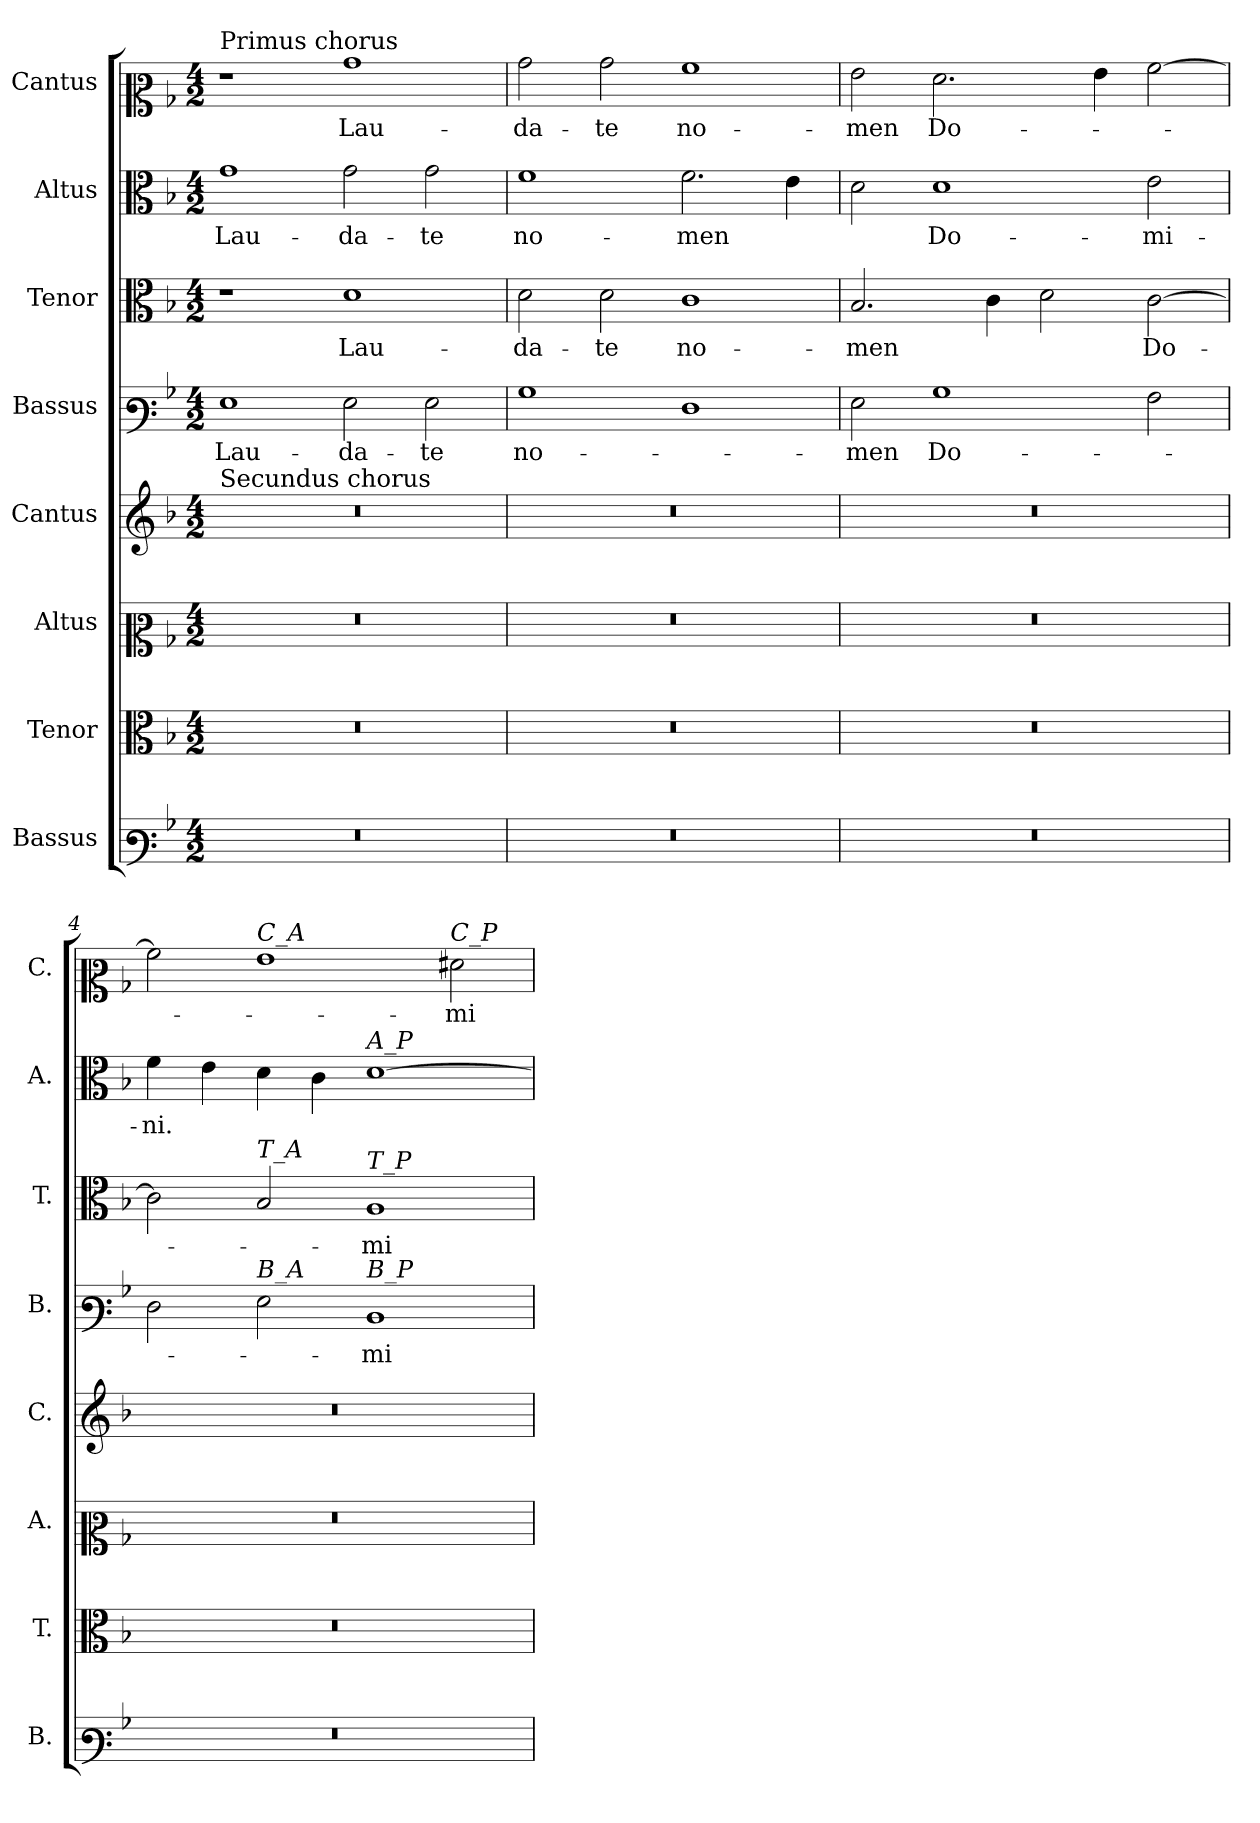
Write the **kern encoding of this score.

**kern	**kern	**kern	**kern	**kern	**text	**kern	**text	**kern	**text	**kern	**text
*part8	*part7	*part6	*part5	*part4	*part4	*part3	*part3	*part2	*part2	*part1	*part1
*staff8	*staff7	*staff6	*staff5	*staff4	*staff4	*staff3	*staff3	*staff2	*staff2	*staff1	*staff1
*I"Bassus	*I"Tenor	*I"Altus	*I"Cantus	*I"Bassus	*	*I"Tenor	*	*I"Altus	*	*I"Cantus	*
*I'B.	*I'T.	*I'A.	*I'C.	*I'B.	*	*I'T.	*	*I'A.	*	*I'C.	*
*clefF3	*clefC3	*clefC2	*clefG2	*clefF3	*	*clefC3	*	*clefC3	*	*clefC2	*
*k[b-]	*k[b-]	*k[b-]	*k[b-]	*k[b-]	*	*k[b-]	*	*k[b-]	*	*k[b-]	*
*M4/2	*M4/2	*M4/2	*M4/2	*M4/2	*	*M4/2	*	*M4/2	*	*M4/2	*
=1	=1	=1	=1	=1	=1	=1	=1	=1	=1	=1	=1
!	!	!	!	!	!	!	!	!	!	!LO:TX:a:t=Primus chorus	!
!	!	!	!LO:TX:a:t=Secundus chorus	!	!	!	!	!	!	!	!
!	!	!	!	!	!LO:LY:b	!	!	!	!LO:LY:b	!	!
0r	0r	0r	0r	1G	Lau-	1r	.	1g	Lau-	1r	.
!	!	!	!	!	!LO:LY:b	!	!LO:LY:b	!	!LO:LY:b	!	!LO:LY:b
.	.	.	.	2G\	-da-	1d	Lau-	2g\	-da-	1b-	Lau-
!	!	!	!	!	!LO:LY:b	!	!	!	!LO:LY:b	!	!
.	.	.	.	2G\	-te	.	.	2g\	-te	.	.
=2	=2	=2	=2	=2	=2	=2	=2	=2	=2	=2	=2
!	!	!	!	!	!LO:LY:b	!	!LO:LY:b	!	!LO:LY:b	!	!LO:LY:b
0r	0r	0r	0r	1B-	no-	2d\	-da-	1f	no-	2b-\	-da-
!	!	!	!	!	!	!	!LO:LY:b	!	!	!	!LO:LY:b
.	.	.	.	.	.	2d\	-te	.	.	2b-\	-te
!	!	!	!	!	!	!	!LO:LY:b	!	!LO:LY:b	!	!LO:LY:b
.	.	.	.	1F	.	1c	no-	2.f\	-men	1a	no-
.	.	.	.	.	.	.	.	4e\	.	.	.
=3	=3	=3	=3	=3	=3	=3	=3	=3	=3	=3	=3
!	!	!	!	!	!LO:LY:b	!	!LO:LY:b	!	!	!	!LO:LY:b
0r	0r	0r	0r	2G\	-men	2.B-/	-men	2d\	.	2g\	-men
!	!	!	!	!	!LO:LY:b	!	!	!	!LO:LY:b	!	!LO:LY:b
.	.	.	.	1B-	Do-	.	.	1d	Do-	2.f\	Do-
.	.	.	.	.	.	4c\	.	.	.	.	.
.	.	.	.	.	.	2d\	.	.	.	.	.
.	.	.	.	.	.	.	.	.	.	4g\	.
!	!	!	!	!	!	!	!LO:LY:b	!	!LO:LY:b	!	!
.	.	.	.	2A\	.	[2c\	Do-	2e\	-mi-	[2a\	.
!!LO:LB:g=z
=4	=4	=4	=4	=4	=4	=4	=4	=4	=4	=4	=4
!	!	!	!	!	!	!	!	!	!LO:LY:b	!	!
0r	0r	0r	0r	2F\	.	2c\]	.	4f\	-ni.	2a\]	.
.	.	.	.	.	.	.	.	4e\	.	.	.
!	!	!	!	!	!	!	!	!	!	!LO:TX:a:i:t=C_A	!
!	!	!	!	!	!	!LO:TX:a:i:t=T_A	!	!	!	!	!
!	!	!	!	!LO:TX:a:i:t=B_A	!	!	!	!	!	!	!
.	.	.	.	2G\	.	2B-/	.	4d\	.	1g	.
.	.	.	.	.	.	.	.	4c\	.	.	.
!	!	!	!	!	!	!	!	!LO:TX:a:i:t=A_P	!	!	!
!	!	!	!	!	!	!LO:TX:a:i:t=T_P	!	!	!	!	!
!	!	!	!	!LO:TX:a:i:t=B_P	!	!	!	!	!	!	!
!	!	!	!	!	!LO:LY:b	!	!LO:LY:b	!	!	!	!
.	.	.	.	1D	-mi-	1A	-mi-	[1d	.	.	.
!	!	!	!	!	!	!	!	!	!	!LO:TX:a:i:t=C_P	!
!	!	!	!	!	!	!	!	!	!	!	!LO:LY:b
.	.	.	.	.	.	.	.	.	.	2f#X\	-mi-
=	=	=	=	=	=	=	=	=	=	=	=
*-	*-	*-	*-	*-	*-	*-	*-	*-	*-	*-	*-
